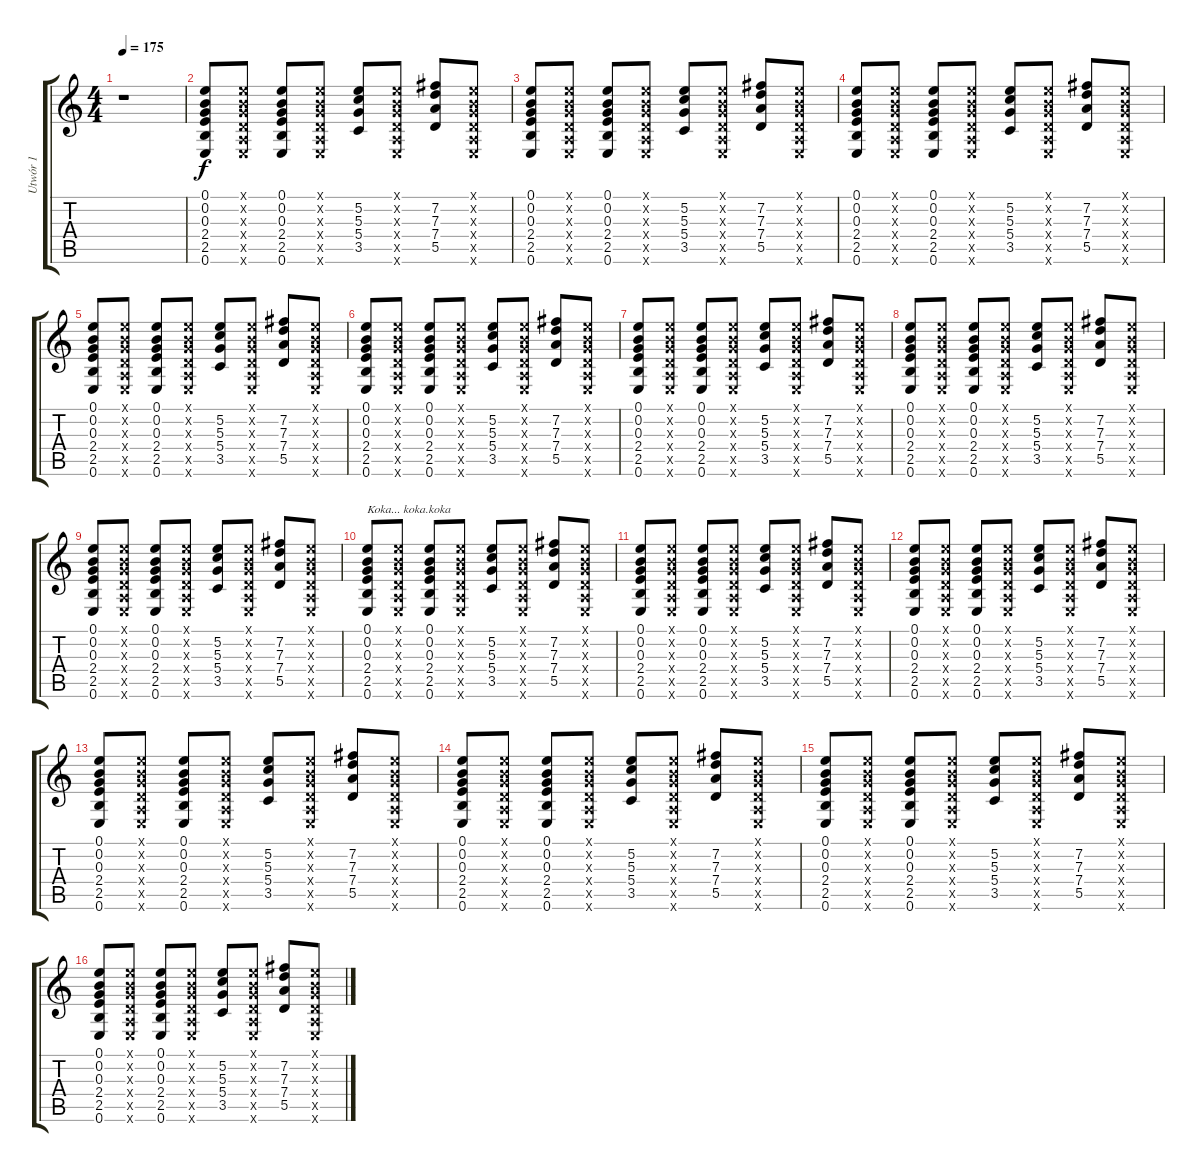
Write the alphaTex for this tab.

\track ("Utwór 1" "Utwór 1") {instrument distortionguitar}
\staff {score tabs}
\tuning (E4 B3 G3 D3 A2 E2) {hide}
\ts (4 4)
\tempo 175
\clef g2
\ks c
r.1{dy f instrument distortionguitar} |
(0.1 0.2 0.3 2.4 2.5 0.6).8 (0.1{x} 0.2{x} 0.3{x} 0.4{x} 0.5{x} 0.6{x}).8 (0.1 0.2 0.3 2.4 2.5 0.6).8 (0.1{x} 0.2{x} 0.3{x} 0.4{x} 0.5{x} 0.6{x}).8 (5.2 5.3 5.4 3.5).8 (0.1{x} 0.2{x} 0.3{x} 0.4{x} 0.5{x} 0.6{x}).8 (7.2 7.3 7.4 5.5).8 (0.1{x} 0.2{x} 0.3{x} 0.4{x} 0.5{x} 0.6{x}).8 |
(0.1 0.2 0.3 2.4 2.5 0.6).8 (0.1{x} 0.2{x} 0.3{x} 0.4{x} 0.5{x} 0.6{x}).8 (0.1 0.2 0.3 2.4 2.5 0.6).8 (0.1{x} 0.2{x} 0.3{x} 0.4{x} 0.5{x} 0.6{x}).8 (5.2 5.3 5.4 3.5).8 (0.1{x} 0.2{x} 0.3{x} 0.4{x} 0.5{x} 0.6{x}).8 (7.2 7.3 7.4 5.5).8 (0.1{x} 0.2{x} 0.3{x} 0.4{x} 0.5{x} 0.6{x}).8 |
(0.1 0.2 0.3 2.4 2.5 0.6).8 (0.1{x} 0.2{x} 0.3{x} 0.4{x} 0.5{x} 0.6{x}).8 (0.1 0.2 0.3 2.4 2.5 0.6).8 (0.1{x} 0.2{x} 0.3{x} 0.4{x} 0.5{x} 0.6{x}).8 (5.2 5.3 5.4 3.5).8 (0.1{x} 0.2{x} 0.3{x} 0.4{x} 0.5{x} 0.6{x}).8 (7.2 7.3 7.4 5.5).8 (0.1{x} 0.2{x} 0.3{x} 0.4{x} 0.5{x} 0.6{x}).8 |
(0.1 0.2 0.3 2.4 2.5 0.6).8 (0.1{x} 0.2{x} 0.3{x} 0.4{x} 0.5{x} 0.6{x}).8 (0.1 0.2 0.3 2.4 2.5 0.6).8 (0.1{x} 0.2{x} 0.3{x} 0.4{x} 0.5{x} 0.6{x}).8 (5.2 5.3 5.4 3.5).8 (0.1{x} 0.2{x} 0.3{x} 0.4{x} 0.5{x} 0.6{x}).8 (7.2 7.3 7.4 5.5).8 (0.1{x} 0.2{x} 0.3{x} 0.4{x} 0.5{x} 0.6{x}).8 |
(0.1 0.2 0.3 2.4 2.5 0.6).8 (0.1{x} 0.2{x} 0.3{x} 0.4{x} 0.5{x} 0.6{x}).8 (0.1 0.2 0.3 2.4 2.5 0.6).8 (0.1{x} 0.2{x} 0.3{x} 0.4{x} 0.5{x} 0.6{x}).8 (5.2 5.3 5.4 3.5).8 (0.1{x} 0.2{x} 0.3{x} 0.4{x} 0.5{x} 0.6{x}).8 (7.2 7.3 7.4 5.5).8 (0.1{x} 0.2{x} 0.3{x} 0.4{x} 0.5{x} 0.6{x}).8 |
(0.1 0.2 0.3 2.4 2.5 0.6).8 (0.1{x} 0.2{x} 0.3{x} 0.4{x} 0.5{x} 0.6{x}).8 (0.1 0.2 0.3 2.4 2.5 0.6).8 (0.1{x} 0.2{x} 0.3{x} 0.4{x} 0.5{x} 0.6{x}).8 (5.2 5.3 5.4 3.5).8 (0.1{x} 0.2{x} 0.3{x} 0.4{x} 0.5{x} 0.6{x}).8 (7.2 7.3 7.4 5.5).8 (0.1{x} 0.2{x} 0.3{x} 0.4{x} 0.5{x} 0.6{x}).8 |
(0.1 0.2 0.3 2.4 2.5 0.6).8 (0.1{x} 0.2{x} 0.3{x} 0.4{x} 0.5{x} 0.6{x}).8 (0.1 0.2 0.3 2.4 2.5 0.6).8 (0.1{x} 0.2{x} 0.3{x} 0.4{x} 0.5{x} 0.6{x}).8 (5.2 5.3 5.4 3.5).8 (0.1{x} 0.2{x} 0.3{x} 0.4{x} 0.5{x} 0.6{x}).8 (7.2 7.3 7.4 5.5).8 (0.1{x} 0.2{x} 0.3{x} 0.4{x} 0.5{x} 0.6{x}).8 |
(0.1 0.2 0.3 2.4 2.5 0.6).8 (0.1{x} 0.2{x} 0.3{x} 0.4{x} 0.5{x} 0.6{x}).8 (0.1 0.2 0.3 2.4 2.5 0.6).8 (0.1{x} 0.2{x} 0.3{x} 0.4{x} 0.5{x} 0.6{x}).8 (5.2 5.3 5.4 3.5).8 (0.1{x} 0.2{x} 0.3{x} 0.4{x} 0.5{x} 0.6{x}).8 (7.2 7.3 7.4 5.5).8 (0.1{x} 0.2{x} 0.3{x} 0.4{x} 0.5{x} 0.6{x}).8 |
(0.1 0.2 0.3 2.4 2.5 0.6).8{txt "Koka... koka.koka"} (0.1{x} 0.2{x} 0.3{x} 0.4{x} 0.5{x} 0.6{x}).8 (0.1 0.2 0.3 2.4 2.5 0.6).8 (0.1{x} 0.2{x} 0.3{x} 0.4{x} 0.5{x} 0.6{x}).8 (5.2 5.3 5.4 3.5).8 (0.1{x} 0.2{x} 0.3{x} 0.4{x} 0.5{x} 0.6{x}).8 (7.2 7.3 7.4 5.5).8 (0.1{x} 0.2{x} 0.3{x} 0.4{x} 0.5{x} 0.6{x}).8 |
(0.1 0.2 0.3 2.4 2.5 0.6).8 (0.1{x} 0.2{x} 0.3{x} 0.4{x} 0.5{x} 0.6{x}).8 (0.1 0.2 0.3 2.4 2.5 0.6).8 (0.1{x} 0.2{x} 0.3{x} 0.4{x} 0.5{x} 0.6{x}).8 (5.2 5.3 5.4 3.5).8 (0.1{x} 0.2{x} 0.3{x} 0.4{x} 0.5{x} 0.6{x}).8 (7.2 7.3 7.4 5.5).8 (0.1{x} 0.2{x} 0.3{x} 0.4{x} 0.5{x} 0.6{x}).8 |
(0.1 0.2 0.3 2.4 2.5 0.6).8 (0.1{x} 0.2{x} 0.3{x} 0.4{x} 0.5{x} 0.6{x}).8 (0.1 0.2 0.3 2.4 2.5 0.6).8 (0.1{x} 0.2{x} 0.3{x} 0.4{x} 0.5{x} 0.6{x}).8 (5.2 5.3 5.4 3.5).8 (0.1{x} 0.2{x} 0.3{x} 0.4{x} 0.5{x} 0.6{x}).8 (7.2 7.3 7.4 5.5).8 (0.1{x} 0.2{x} 0.3{x} 0.4{x} 0.5{x} 0.6{x}).8 |
(0.1 0.2 0.3 2.4 2.5 0.6).8 (0.1{x} 0.2{x} 0.3{x} 0.4{x} 0.5{x} 0.6{x}).8 (0.1 0.2 0.3 2.4 2.5 0.6).8 (0.1{x} 0.2{x} 0.3{x} 0.4{x} 0.5{x} 0.6{x}).8 (5.2 5.3 5.4 3.5).8 (0.1{x} 0.2{x} 0.3{x} 0.4{x} 0.5{x} 0.6{x}).8 (7.2 7.3 7.4 5.5).8 (0.1{x} 0.2{x} 0.3{x} 0.4{x} 0.5{x} 0.6{x}).8 |
(0.1 0.2 0.3 2.4 2.5 0.6).8 (0.1{x} 0.2{x} 0.3{x} 0.4{x} 0.5{x} 0.6{x}).8 (0.1 0.2 0.3 2.4 2.5 0.6).8 (0.1{x} 0.2{x} 0.3{x} 0.4{x} 0.5{x} 0.6{x}).8 (5.2 5.3 5.4 3.5).8 (0.1{x} 0.2{x} 0.3{x} 0.4{x} 0.5{x} 0.6{x}).8 (7.2 7.3 7.4 5.5).8 (0.1{x} 0.2{x} 0.3{x} 0.4{x} 0.5{x} 0.6{x}).8 |
(0.1 0.2 0.3 2.4 2.5 0.6).8 (0.1{x} 0.2{x} 0.3{x} 0.4{x} 0.5{x} 0.6{x}).8 (0.1 0.2 0.3 2.4 2.5 0.6).8 (0.1{x} 0.2{x} 0.3{x} 0.4{x} 0.5{x} 0.6{x}).8 (5.2 5.3 5.4 3.5).8 (0.1{x} 0.2{x} 0.3{x} 0.4{x} 0.5{x} 0.6{x}).8 (7.2 7.3 7.4 5.5).8 (0.1{x} 0.2{x} 0.3{x} 0.4{x} 0.5{x} 0.6{x}).8 |
(0.1 0.2 0.3 2.4 2.5 0.6).8 (0.1{x} 0.2{x} 0.3{x} 0.4{x} 0.5{x} 0.6{x}).8 (0.1 0.2 0.3 2.4 2.5 0.6).8 (0.1{x} 0.2{x} 0.3{x} 0.4{x} 0.5{x} 0.6{x}).8 (5.2 5.3 5.4 3.5).8 (0.1{x} 0.2{x} 0.3{x} 0.4{x} 0.5{x} 0.6{x}).8 (7.2 7.3 7.4 5.5).8 (0.1{x} 0.2{x} 0.3{x} 0.4{x} 0.5{x} 0.6{x}).8
